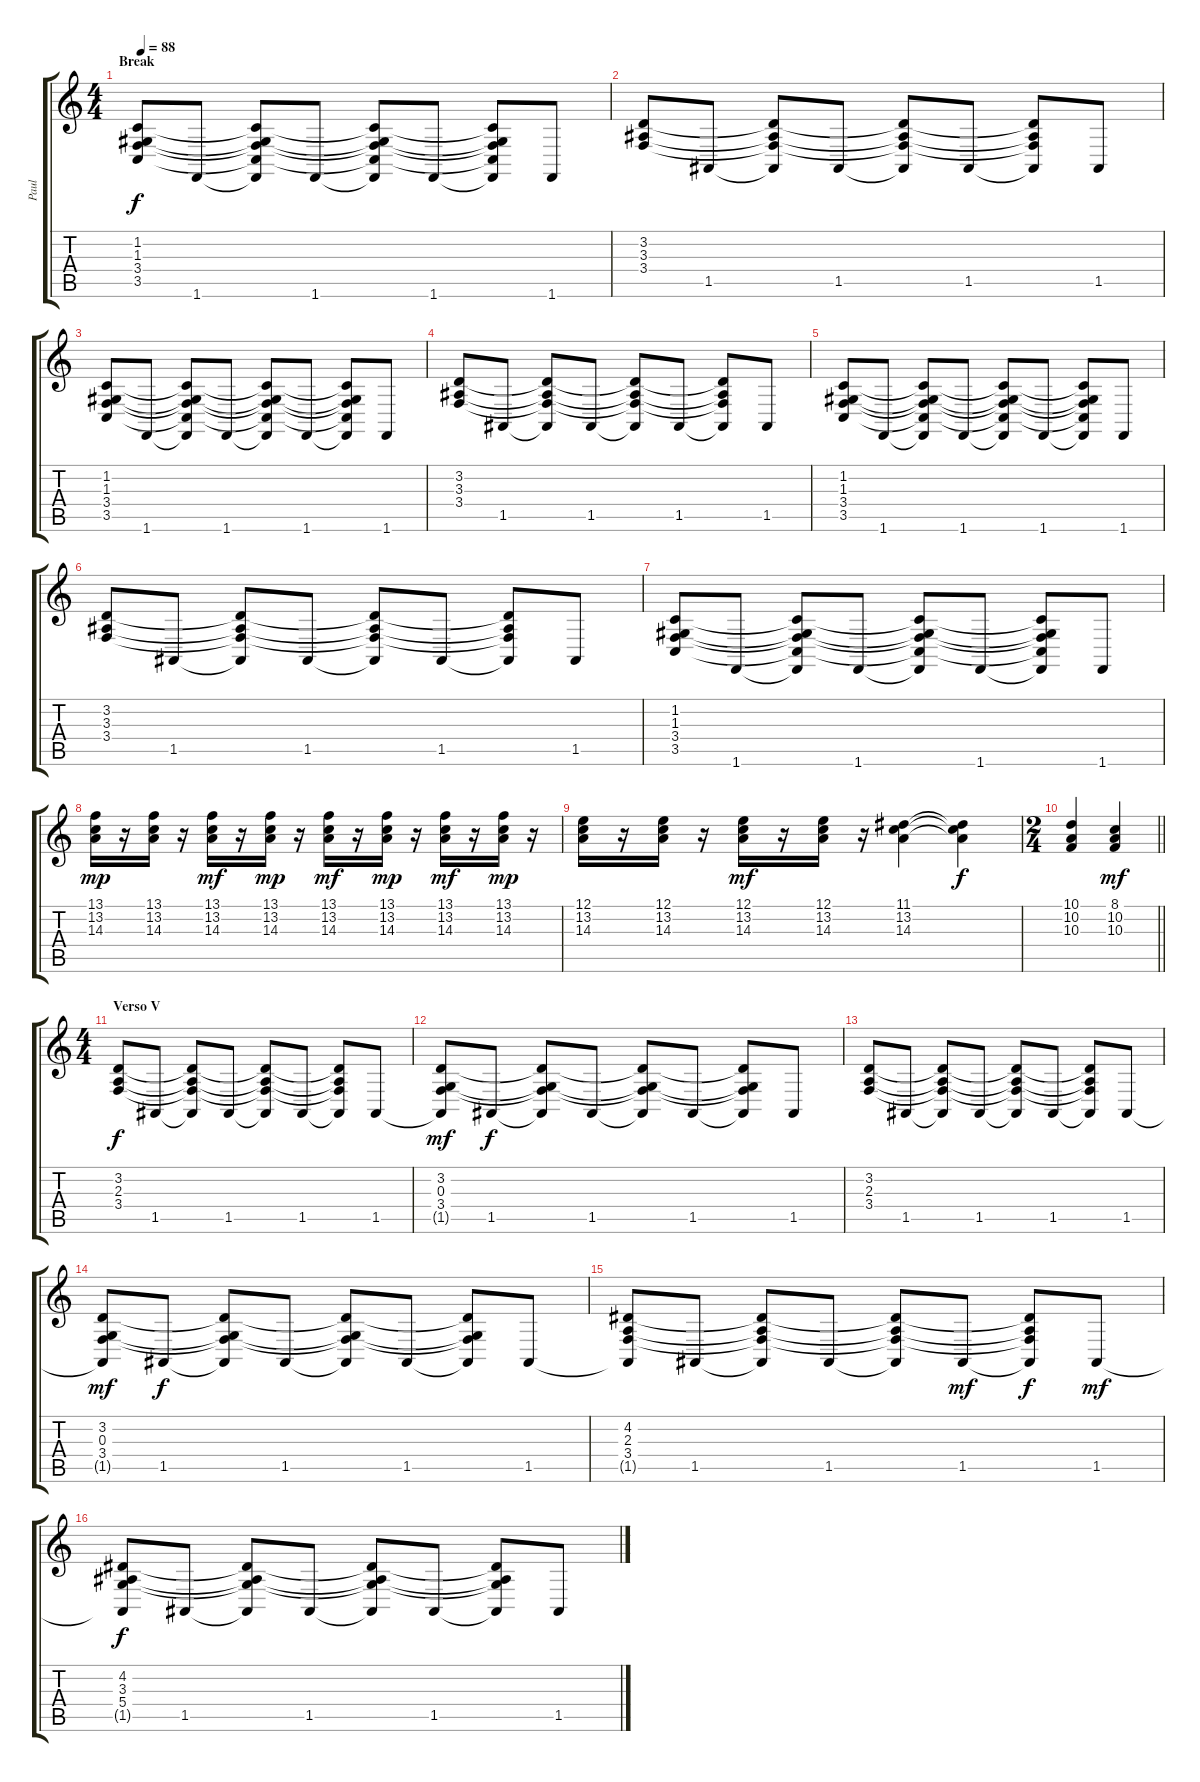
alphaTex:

\track ("Paul" "Paul") {instrument brightacousticpiano}
\staff {score tabs}
\tuning (E4 B3 G3 D3 A2 E2) {hide}
\ts (4 4)
\section ("" "Break")
\tempo 88
\clef g2
\ks c
(1.2 1.3 3.4 3.5).8{dy f} 1.6.8 (1.2{t} 1.3{t} 3.4{t} 3.5{t} 1.6{t}).8 1.6.8 (1.2{t} 1.3{t} 3.4{t} 3.5{t} 1.6{t}).8 1.6.8 (1.2{t} 1.3{t} 3.4{t} 3.5{t} 1.6{t}).8 1.6.8 |
(3.2 3.3 3.4).8 1.5.8 (3.2{t} 3.3{t} 3.4{t} 1.5{t}).8 1.5.8 (3.2{t} 3.3{t} 3.4{t} 1.5{t}).8 1.5.8 (3.2{t} 3.3{t} 3.4{t} 1.5{t}).8 1.5.8 |
(1.2 1.3 3.4 3.5).8 1.6.8 (1.2{t} 1.3{t} 3.4{t} 3.5{t} 1.6{t}).8 1.6.8 (1.2{t} 1.3{t} 3.4{t} 3.5{t} 1.6{t}).8 1.6.8 (1.2{t} 1.3{t} 3.4{t} 3.5{t} 1.6{t}).8 1.6.8 |
(3.2 3.3 3.4).8 1.5.8 (3.2{t} 3.3{t} 3.4{t} 1.5{t}).8 1.5.8 (3.2{t} 3.3{t} 3.4{t} 1.5{t}).8 1.5.8 (3.2{t} 3.3{t} 3.4{t} 1.5{t}).8 1.5.8 |
(1.2 1.3 3.4 3.5).8 1.6.8 (1.2{t} 1.3{t} 3.4{t} 3.5{t} 1.6{t}).8 1.6.8 (1.2{t} 1.3{t} 3.4{t} 3.5{t} 1.6{t}).8 1.6.8 (1.2{t} 1.3{t} 3.4{t} 3.5{t} 1.6{t}).8 1.6.8 |
(3.2 3.3 3.4).8 1.5.8 (3.2{t} 3.3{t} 3.4{t} 1.5{t}).8 1.5.8 (3.2{t} 3.3{t} 3.4{t} 1.5{t}).8 1.5.8 (3.2{t} 3.3{t} 3.4{t} 1.5{t}).8 1.5.8 |
(1.2 1.3 3.4 3.5).8 1.6.8 (1.2{t} 1.3{t} 3.4{t} 3.5{t} 1.6{t}).8 1.6.8 (1.2{t} 1.3{t} 3.4{t} 3.5{t} 1.6{t}).8 1.6.8 (1.2{t} 1.3{t} 3.4{t} 3.5{t} 1.6{t}).8 1.6.8 |
(13.1 13.2 14.3).16{dy mp} r.16 (13.1 13.2 14.3).16 r.16 (13.1 13.2 14.3).16{dy mf} r.16 (13.1 13.2 14.3).16{dy mp} r.16 (13.1 13.2 14.3).16{dy mf} r.16 (13.1 13.2 14.3).16{dy mp} r.16 (13.1 13.2 14.3).16{dy mf} r.16 (13.1 13.2 14.3).16{dy mp} r.16 |
(12.1 13.2 14.3).16 r.16 (12.1 13.2 14.3).16 r.16 (12.1 13.2 14.3).16{dy mf} r.16 (12.1 13.2 14.3).16 r.16 (11.1 13.2 14.3).4 (11.1{t} 13.2{t} 14.3{t}).4{dy f} |
\ts (2 4)
\barLineRight lightlight
(10.1 10.2 10.3).4 (8.1 10.2 10.3).4{dy mf} |
\ts (4 4)
\section ("" "Verso V")
(3.2 2.3 3.4).8{dy f} 1.5.8 (3.2{t} 2.3{t} 3.4{t} 1.5{t}).8 1.5.8 (3.2{t} 2.3{t} 3.4{t} 1.5{t}).8 1.5.8 (3.2{t} 2.3{t} 3.4{t} 1.5{t}).8 1.5.8 |
(3.2 0.3 3.4 1.5{t}).8{dy mf} 1.5.8{dy f} (3.2{t} 0.3{t} 3.4{t} 1.5{t}).8 1.5.8 (3.2{t} 0.3{t} 3.4{t} 1.5{t}).8 1.5.8 (3.2{t} 0.3{t} 3.4{t} 1.5{t}).8 1.5.8 |
(3.2 2.3 3.4).8 1.5.8 (3.2{t} 2.3{t} 3.4{t} 1.5{t}).8 1.5.8 (3.2{t} 2.3{t} 3.4{t} 1.5{t}).8 1.5.8 (3.2{t} 2.3{t} 3.4{t} 1.5{t}).8 1.5.8 |
(3.2 0.3 3.4 1.5{t}).8{dy mf} 1.5.8{dy f} (3.2{t} 0.3{t} 3.4{t} 1.5{t}).8 1.5.8 (3.2{t} 0.3{t} 3.4{t} 1.5{t}).8 1.5.8 (3.2{t} 0.3{t} 3.4{t} 1.5{t}).8 1.5.8 |
(4.2 2.3 3.4 1.5{t}).8 1.5.8 (4.2{t} 2.3{t} 3.4{t} 1.5{t}).8 1.5.8 (4.2{t} 2.3{t} 3.4{t} 1.5{t}).8 1.5.8{dy mf} (4.2{t} 2.3{t} 3.4{t} 1.5{t}).8{dy f} 1.5.8{dy mf} |
(4.2 3.3 5.4 1.5{t}).8{dy f} 1.5.8 (4.2{t} 3.3{t} 5.4{t} 1.5{t}).8 1.5.8 (4.2{t} 3.3{t} 5.4{t} 1.5{t}).8 1.5.8 (4.2{t} 3.3{t} 5.4{t} 1.5{t}).8 1.5.8
